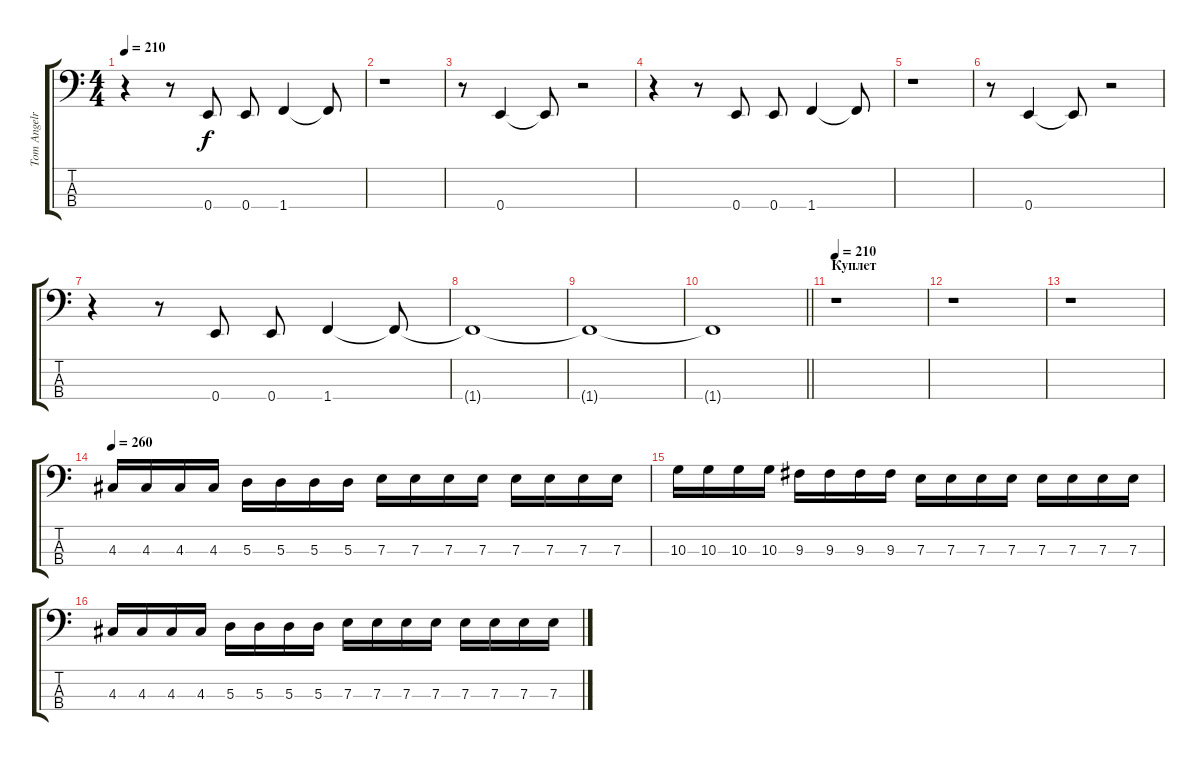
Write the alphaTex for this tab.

\track ("Tom Angelripper" "Tom Angelr") {instrument electricbasspick}
\staff {score tabs}
\tuning (G2 D2 A1 E1) {hide}
\ts (4 4)
\tempo 210
\clef f4
\ks c
r.4{dy f} r.8 0.4.8 0.4.8 1.4.4 1.4{t}.8 |
r.1 |
r.8 0.4.4 0.4{t}.8 r.2 |
r.4 r.8 0.4.8 0.4.8 1.4.4 1.4{t}.8 |
r.1 |
r.8 0.4.4 0.4{t}.8 r.2 |
r.4 r.8 0.4.8 0.4.8 1.4.4 1.4{t}.8 |
1.4{t}.1 |
1.4{t}.1 |
\barLineRight lightlight
1.4{t}.1 |
\section ("" "Куплет")
\tempo 210
r.1 |
r.1 |
r.1 |
\tempo 260
4.3.16 4.3.16 4.3.16 4.3.16 5.3.16 5.3.16 5.3.16 5.3.16 7.3.16 7.3.16 7.3.16 7.3.16 7.3.16 7.3.16 7.3.16 7.3.16 |
10.3.16 10.3.16 10.3.16 10.3.16 9.3.16 9.3.16 9.3.16 9.3.16 7.3.16 7.3.16 7.3.16 7.3.16 7.3.16 7.3.16 7.3.16 7.3.16 |
4.3.16 4.3.16 4.3.16 4.3.16 5.3.16 5.3.16 5.3.16 5.3.16 7.3.16 7.3.16 7.3.16 7.3.16 7.3.16 7.3.16 7.3.16 7.3.16
